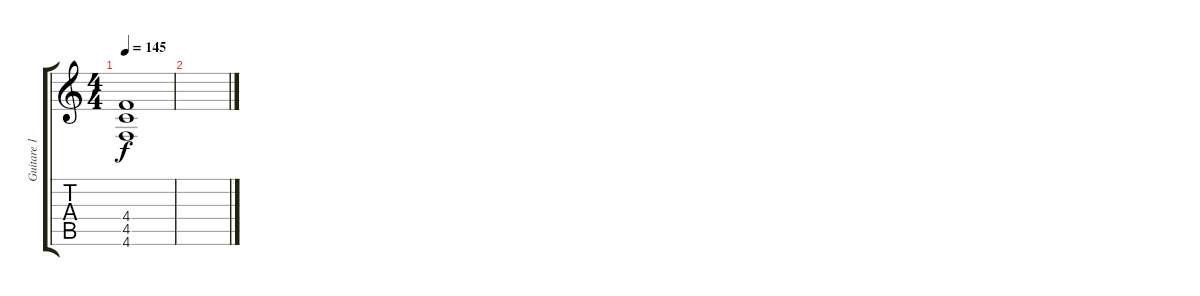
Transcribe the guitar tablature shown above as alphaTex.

\track ("Guitare 1" "Guitare 1") {instrument distortionguitar}
\staff {score tabs}
\tuning (Eb4 Bb3 Gb3 Db3 Ab2 Db2) {hide}
\ts (4 4)
\tempo 145
\clef g2
\ks c
(4.4{t} 4.5{t} 4.6{t}).1{dy f} |
\section ("" "")
